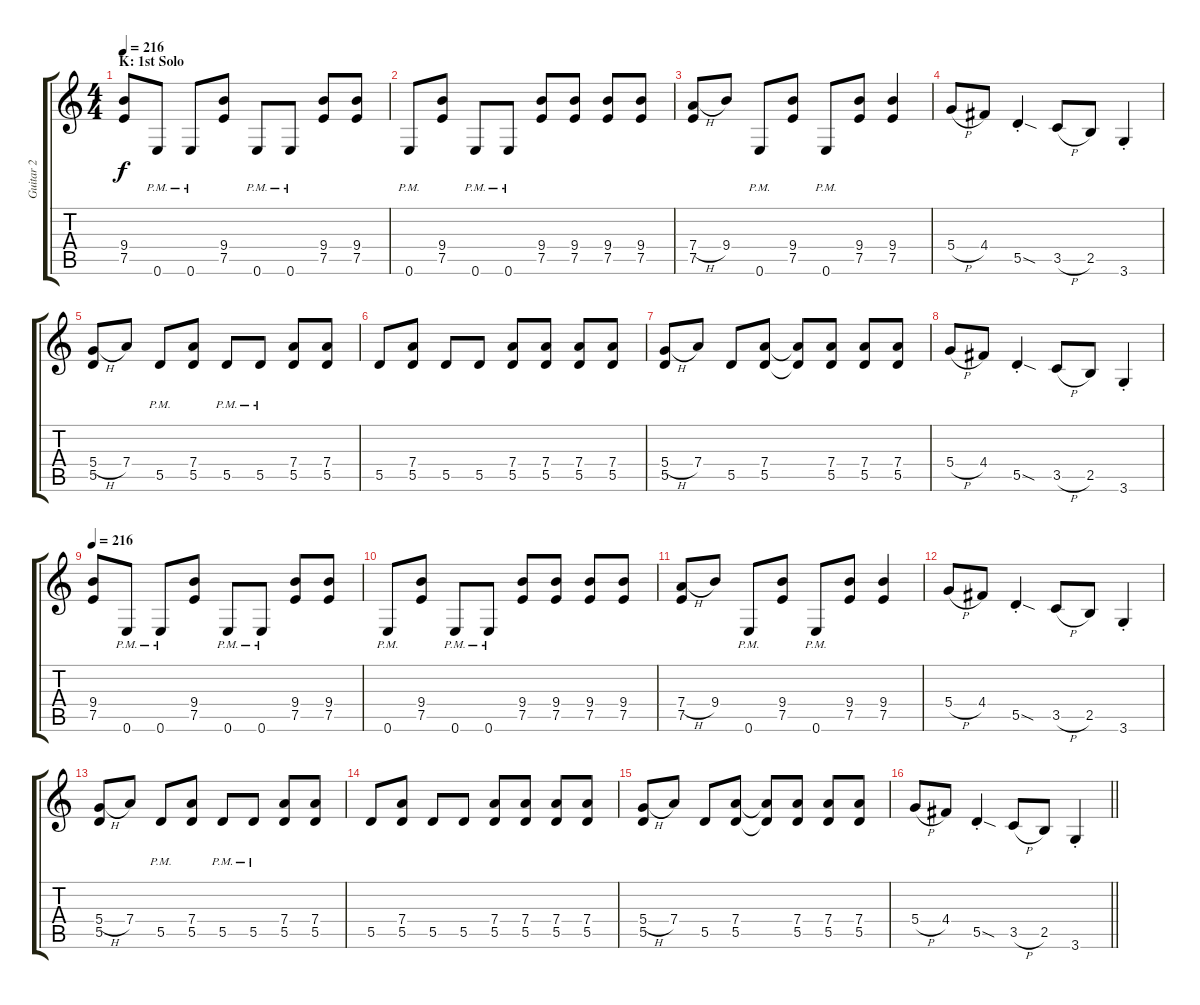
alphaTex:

\track ("Guitar 2" "Guitar 2") {instrument distortionguitar}
\staff {score tabs}
\tuning (E4 B3 G3 D3 A2 E2) {hide}
\ts (4 4)
\section ("" "K: 1st Solo")
\tempo 216
\clef g2
\ks c
(9.4 7.5).8{dy f} 0.6{pm}.8 0.6{pm}.8 (9.4 7.5).8 0.6{pm}.8 0.6{pm}.8 (9.4 7.5).8 (9.4 7.5).8 |
0.6{pm}.8 (9.4 7.5).8 0.6{pm}.8 0.6{pm}.8 (9.4 7.5).8 (9.4 7.5).8 (9.4 7.5).8 (9.4 7.5).8 |
(7.4{h} 7.5).8 9.4.8 0.6{pm}.8 (9.4 7.5).8 0.6{pm}.8 (9.4 7.5).8 (9.4 7.5).4 |
5.4{h}.8 4.4.8 5.5{sod st}.4 3.5{h}.8 2.5.8 3.6{st}.4 |
(5.4{h} 5.5).8 7.4.8 5.5{pm}.8 (7.4 5.5).8 5.5{pm}.8 5.5{pm}.8 (7.4 5.5).8 (7.4 5.5).8 |
5.5.8 (7.4 5.5).8 5.5.8 5.5.8 (7.4 5.5).8 (7.4 5.5).8 (7.4 5.5).8 (7.4 5.5).8 |
(5.4{h} 5.5).8 7.4.8 5.5.8 (7.4 5.5).8 (7.4{t} 5.5{t}).8 (7.4 5.5).8 (7.4 5.5).8 (7.4 5.5).8 |
5.4{h}.8 4.4.8 5.5{sod st}.4 3.5{h}.8 2.5.8 3.6{st}.4 |
\tempo 216
(9.4 7.5).8 0.6{pm}.8 0.6{pm}.8 (9.4 7.5).8 0.6{pm}.8 0.6{pm}.8 (9.4 7.5).8 (9.4 7.5).8 |
0.6{pm}.8 (9.4 7.5).8 0.6{pm}.8 0.6{pm}.8 (9.4 7.5).8 (9.4 7.5).8 (9.4 7.5).8 (9.4 7.5).8 |
(7.4{h} 7.5).8 9.4.8 0.6{pm}.8 (9.4 7.5).8 0.6{pm}.8 (9.4 7.5).8 (9.4 7.5).4 |
5.4{h}.8 4.4.8 5.5{sod st}.4 3.5{h}.8 2.5.8 3.6{st}.4 |
(5.4{h} 5.5).8 7.4.8 5.5{pm}.8 (7.4 5.5).8 5.5{pm}.8 5.5{pm}.8 (7.4 5.5).8 (7.4 5.5).8 |
5.5.8 (7.4 5.5).8 5.5.8 5.5.8 (7.4 5.5).8 (7.4 5.5).8 (7.4 5.5).8 (7.4 5.5).8 |
(5.4{h} 5.5).8 7.4.8 5.5.8 (7.4 5.5).8 (7.4{t} 5.5{t}).8 (7.4 5.5).8 (7.4 5.5).8 (7.4 5.5).8 |
\barLineRight lightlight
5.4{h}.8 4.4.8 5.5{sod st}.4 3.5{h}.8 2.5.8 3.6{st}.4
